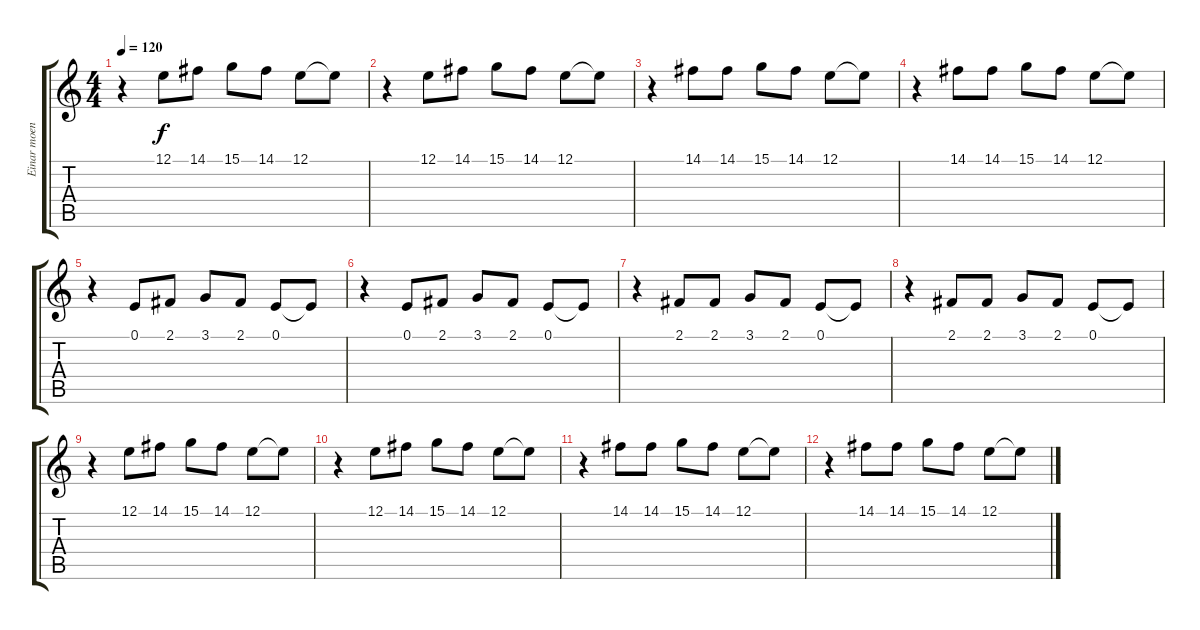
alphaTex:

\track ("Einar moen" "Einar moen") {instrument acousticgrandpiano}
\staff {score tabs}
\tuning (E4 B3 G3 D3 A2 E2) {hide}
\ts (4 4)
\tempo 120
\clef g2
\ks c
r.4{dy f} 12.1.8 14.1.8 15.1.8 14.1.8 12.1.8 12.1{t}.8 |
r.4 12.1.8 14.1.8 15.1.8 14.1.8 12.1.8 12.1{t}.8 |
r.4 14.1.8 14.1.8 15.1.8 14.1.8 12.1.8 12.1{t}.8 |
r.4 14.1.8 14.1.8 15.1.8 14.1.8 12.1.8 12.1{t}.8 |
r.4{volume 12} 0.1.8 2.1.8 3.1.8 2.1.8 0.1.8 0.1{t}.8 |
r.4 0.1.8 2.1.8 3.1.8 2.1.8 0.1.8 0.1{t}.8 |
r.4 2.1.8 2.1.8 3.1.8 2.1.8 0.1.8 0.1{t}.8 |
r.4 2.1.8 2.1.8 3.1.8 2.1.8 0.1.8 0.1{t}.8 |
r.4 12.1.8 14.1.8 15.1.8 14.1.8 12.1.8 12.1{t}.8 |
r.4 12.1.8 14.1.8 15.1.8 14.1.8 12.1.8 12.1{t}.8 |
r.4 14.1.8 14.1.8 15.1.8 14.1.8 12.1.8 12.1{t}.8 |
r.4 14.1.8 14.1.8 15.1.8 14.1.8 12.1.8 12.1{t}.8
